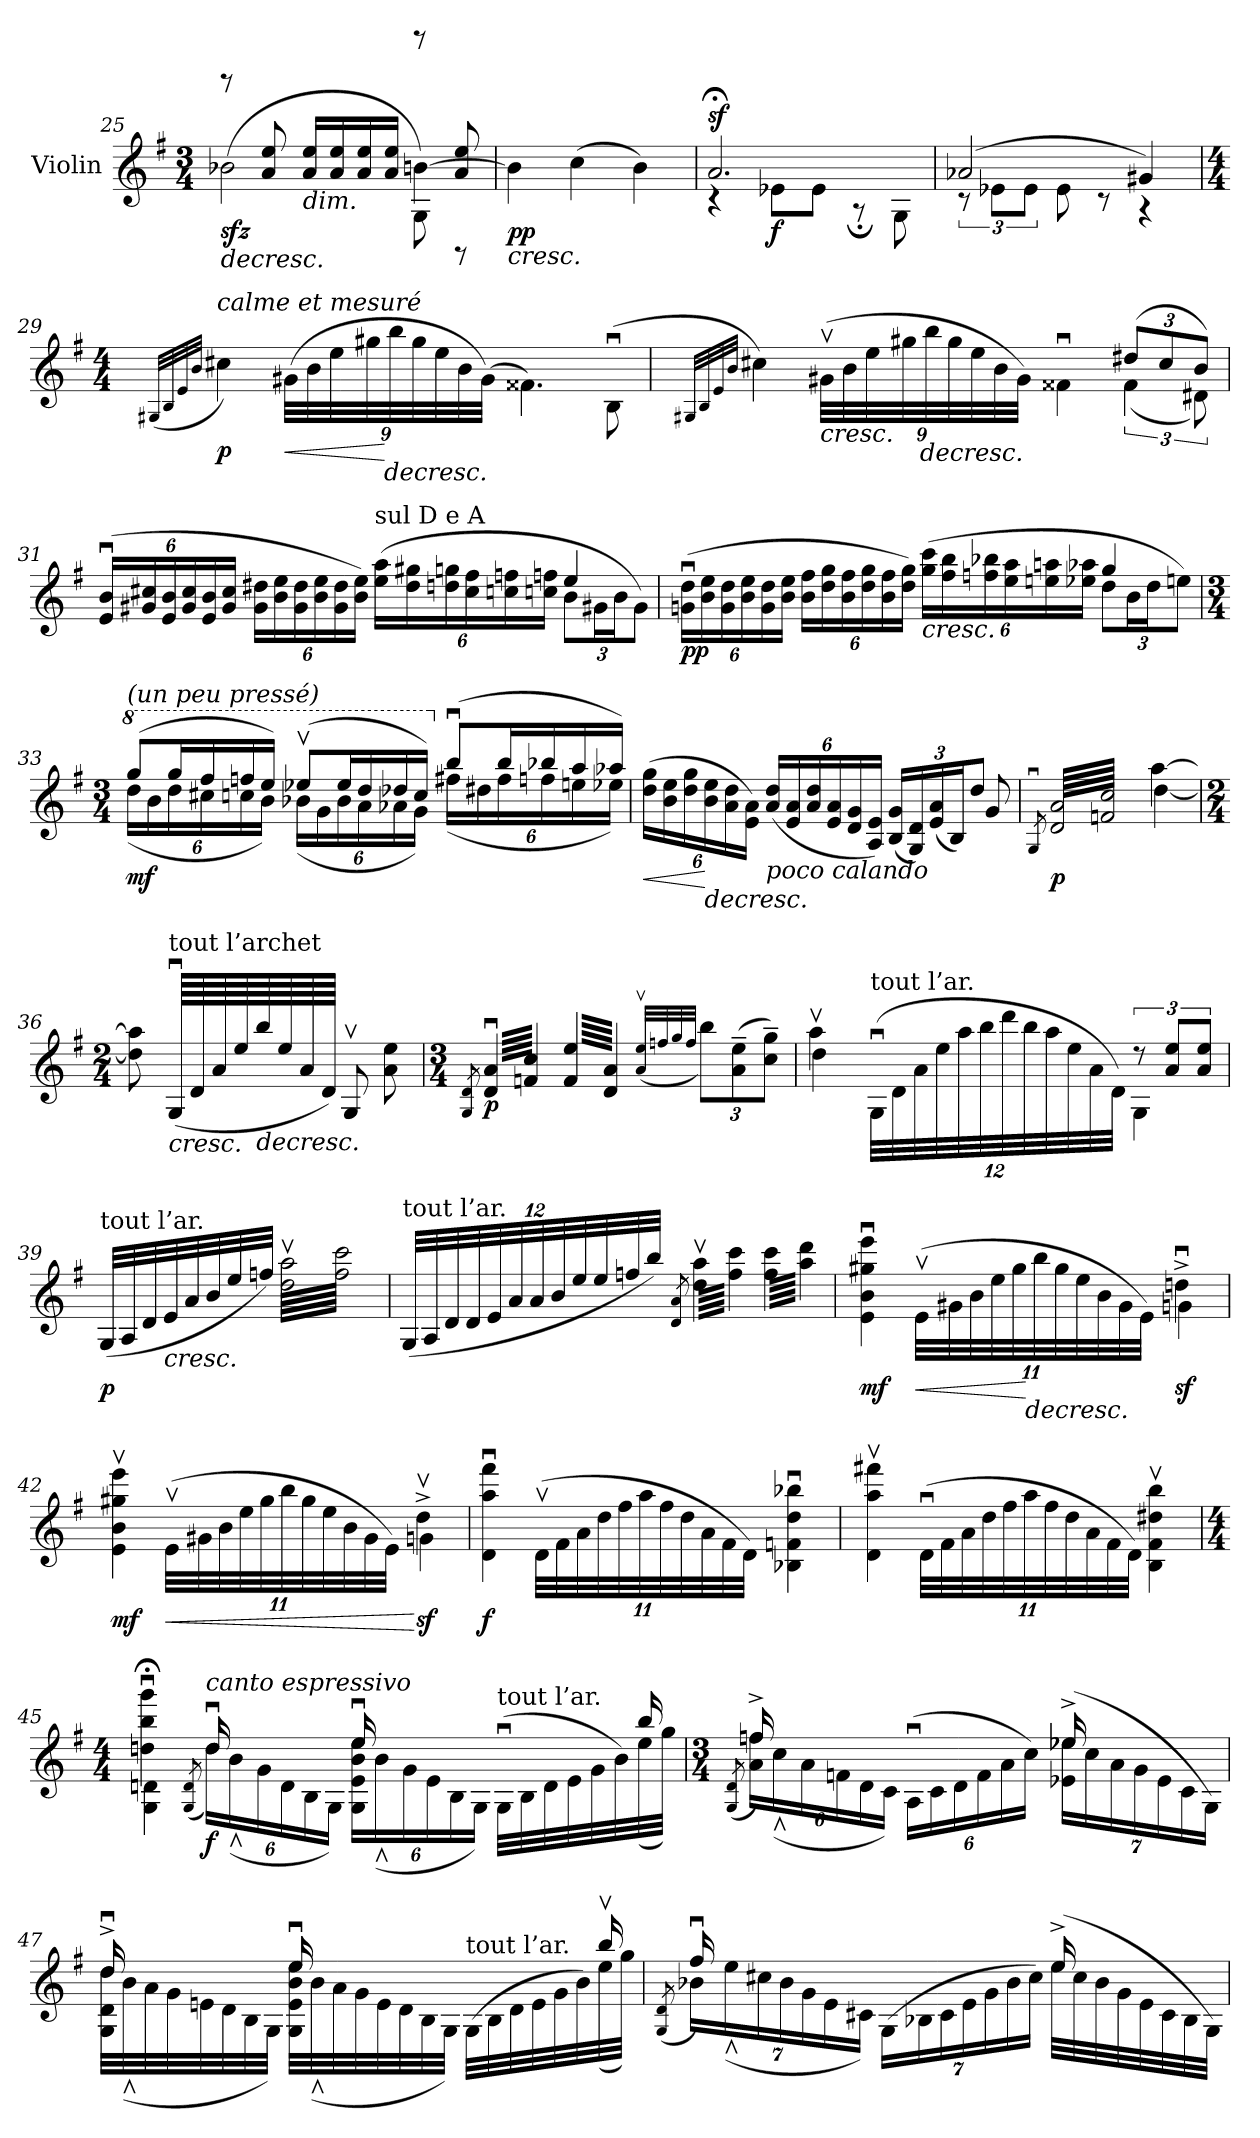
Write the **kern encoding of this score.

**kern	**dynam
*part1	*part1
*staff1	*staff1
*I"Violin	*
*I'Vln.	*
*clefG2	*
*k[f#]	*
*M3/4	*
=25	=25
!	!LO:HP:b
*^	*
*	*^	*
!	!	!	!LO:DY:n=1:b
(<2b-X\	2ryy	8rdddd	> sfz
.	.	8a/ 8ee/	.
!	!	!LO:TX:b:i:t=dim.	!
.	.	16a/ 16ee/LL	.
.	.	16a/ 16ee/	.
.	.	16a/ 16ee/	.
.	.	16a/ 16ee/JJ	.
[4bn\)	8G\	8reeeee	.
.	8rGG	8a/ 8ee/	.
!!LO:LB:g=z	!!	!!
=26	=26	=26	=26
!	!	!	!LO:HP:b
!	!	!	!LO:DY:n=1:b
*v	*v	*v	*
4b\]	< pp
(4cc\	.
4b\)	.
.	]
=27	=27
*^	*
!	!	!LO:DY:a
2.a;</	4r	sf
!	!	!LO:DY:b
.	8e-X\L	f
.	8e-\J	.
.	8r;	.
.	8G\	.
=28	=28	=28
(2a-X/	12r	.
.	12e-X\L	.
.	12e-\J	.
.	8e-\	.
.	8r	.
4g#X/)	4r	.
*v	*v	*
=29	=29
*M4/4	*
(32qG#X/LLL	.
32qB/	.
32qe/	.
32qb/JJJ	.
!LO:TX:a:i:t=calme et mesuré	!
!	!LO:DY:b
4cc#X\)	p
*Xbrackettup	*
!	!LO:HP:b
(36g#X\LLL	<
36b\	.
36ee\	.
36gg#X\	.
!	!LO:HP:n=1:b
36bb\	[ >
36gg#\	.
36ee\	.
36b\	.
(36g#\JJJ)	.
4.f##X\)	[
(8Bu\	.
!!LO:PB:g=z
=30	=30
32qG#X/LLL	.
32qB/	.
32qe/	.
32qb/JJJ	.
*^	*
4cc#X\)	2.ryy	.
!	!	!LO:HP:b
(36g#Xv\LLL	.	<
36b\	.	.
36ee\	.	.
36gg#X\	.	.
!	!	!LO:HP:n=1:b
36bb\	.	] >
36gg#\	.	.
36ee\	.	.
36b\	.	.
36g#\JJJ)	.	.
4f##Xu\	.	[
*	*brackettup	*
(12dd#X/L	(6f##\	.
12cc#/	.	.
12b/J)	12d#X\)	.
=31	=31	=31
*Xbrackettup	*	*
!	!	!LO:DY:b
!	!	!LO:DY:n=1:b
(24e/u 24b/uLL	2.ryy	ppp other-dynamics
24g#X/ 24cc#X/	.	.
24e/ 24b/	.	.
24g#/ 24cc#/	.	.
24e/ 24b/	.	.
24g#/ 24cc#/JJ	.	.
24g#\ 24dd#X\LL	.	.
24b\ 24ee\	.	.
24g#\ 24dd#\	.	.
24b\ 24ee\	.	.
24g#\ 24dd#\	.	.
24b\ 24ee\JJ)	.	.
!LO:TX:a:t=sul D e A	!	!
(>24ee\ 24aa\LL	.	.
24dd#\ 24gg#X\	.	.
24ddn\ 24ggn\	.	.
24cc#\ 24ff#\	.	.
24ccn\ 24ffn\	.	.
24ccn\ 24ffn\JJ	.	.
4ee/	12b\L	.
.	24g#X\L	.
.	24b\J	.
.	12g#\J)	.
!!LO:LB:g=z	!!
=32	=32	=32
!	!	!LO:DY:b
(24gn\u 24dd\uLL	2.ryy	pp
24b\ 24ee\	.	.
24g\ 24dd\	.	.
24b\ 24ee\	.	.
24g\ 24dd\	.	.
24b\ 24ee\JJ	.	.
24b\ 24ff#\LL	.	.
24dd\ 24gg\	.	.
24b\ 24ff#\	.	.
24dd\ 24gg\	.	.
24b\ 24ff#\	.	.
24dd\ 24gg\JJ)	.	.
!	!	!LO:HP:b
(>24gg\ 24ccc\LL	.	<
24ff#\ 24bb\	.	.
24ffn\ 24bb-X\	.	.
24ee\ 24aa\	.	.
24een\ 24aan\	.	.
24ee-X\ 24aa-X\JJ	.	.
4gg/	12dd\L	]
.	24b\L	.
.	24dd\J	.
.	12een\J)	.
=33	=33	=33
*M3/4	*	*
*8va	*	*
*Xtuplet	*tuplet	*
!LO:TX:a:i:t=(un peu pressé)	!	!
!	!	!LO:DY:b
(12ggg/L	(24ddd\LL	mf
.	24bb\	.
24ggg/L	24ddd\	.
24fff#/	24ccc#X\	.
24fffn/	24cccn\	.
24eee/JJ)	24bb\JJ)	.
*Xtuplet	*tuplet	*
(12eee-Xv/L	(24bb-X\LL	.
.	24gg\	.
24eee-/L	24bb-\	.
24ddd/	24aa\	.
24ddd-X/	24aa-X\	.
24ccc/JJ)	24gg\JJ)	.
*X8va	*	*
*Xtuplet	*tuplet	*
(12bbu/L	(24ff#X\LL	.
.	24dd#X\	.
24bb/L	24ff#\	.
24bb-X/	24ffn\	.
24aa/	24een\	.
24aa-X/JJ)	24ee-X\JJ)	.
!!LO:LB:g=z	!!
=34	=34	=34
!	!	!LO:HP:b
(24dd\ 24gg\LL	2ryy	<
24b\ 24ee\	.	.
24dd\ 24gg\	.	.
!	!	!LO:HP:n=1:b
24b\ 24ee\	.	[ >
24a\ 24dd\	.	.
24e\ 24a\JJ)	.	.
!LO:TX:b:i:t=poco calando	!	!
(24a/ 24dd/LL	.	[
24e/ 24a/	.	.
24a/ 24dd/	.	.
24e/ 24a/	.	.
24d/ 24g/	.	.
24A/ 24e/JJ)	.	.
*	*Xtuplet	*
(24B/ 24g/LL	6ryy	.
24G/ 24d/)	.	.
(<24e/ 24a/	.	.
24B/J)	.	.
12dd/J	12g</	.
=35	=35	=35
(8qGu/	.	.
!LO:TX:a:i:t=trem.	!	!
!	!	!LO:DY:b
*tremolo	*	*
(64d/ 64a/LLLL	2ryy	p
64fn/ 64cc/)	.	.
64d/ 64a/	.	.
64fn/ 64cc/)	.	.
64d/ 64a/	.	.
64fn/ 64cc/)	.	.
64d/ 64a/	.	.
64fn/ 64cc/)	.	.
64d/ 64a/	.	.
64fn/ 64cc/)	.	.
64d/ 64a/	.	.
64fn/ 64cc/)	.	.
64d/ 64a/	.	.
64fn/ 64cc/)	.	.
64d/ 64a/	.	.
64fn/ 64cc/)	.	.
64d/ 64a/	.	.
64fn/ 64cc/)	.	.
64d/ 64a/	.	.
64fn/ 64cc/)	.	.
64d/ 64a/	.	.
64fn/ 64cc/)	.	.
64d/ 64a/	.	.
64fn/ 64cc/)	.	.
64d/ 64a/	.	.
64fn/ 64cc/)	.	.
64d/ 64a/	.	.
64fn/ 64cc/)	.	.
64d/ 64a/	.	.
64fn/ 64cc/)	.	.
64d/ 64a/	.	.
64fn/ 64cc/)JJJJ	.	.
*Xtremolo	*	*
[>4aa\	[4dd<\	.
.	.	.
.	.	.
.	.	.
.	.	.
.	.	.
.	.	.
.	.	.
.	.	.
.	.	.
.	.	.
.	.	.
.	.	.
.	.	.
.	.	.
.	.	.
*v	*v	*
=36	=36
*M2/4	*
*^	*
!LO:TX:a:color=#F9F9F9:t=2	!	!
*v	*v	*
8dd\] 8aa\]	.
!LO:TX:a:t=tout l’archet	!
!	!LO:HP:b
(64Gu/LLLL	<
64d/	.
64a/	.
64ee/	.
!	!LO:HP:n=1:b
64bb/	] >
64ee/	.
64a/	.
64d/JJJJ)	.
8Gv/	[
8a\ 8ee\	.
!!LO:LB:g=z
=37	=37
*M3/4	*
(8qG/ 8qd/	.
!	!LO:DY:b
*tremolo	*
((64d/u 64a/uLLLL	p
64fn/ 64cc/)	.
64d/u 64a/u	.
64fn/ 64cc/)	.
64d/u 64a/u	.
64fn/ 64cc/)	.
64d/u 64a/u	.
64fn/ 64cc/)	.
64d/u 64a/u	.
64fn/ 64cc/)	.
64d/u 64a/u	.
64fn/ 64cc/)	.
64d/u 64a/u	.
64fn/ 64cc/)	.
64d/u 64a/u	.
64fn/ 64cc/)JJJJ	.
64f/ 64ee/LLLL	.
64d/ 64a/)	.
64f/ 64ee/	.
64d/ 64a/)	.
64f/ 64ee/	.
64d/ 64a/)	.
64f/ 64ee/	.
64d/ 64a/)	.
64f/ 64ee/	.
64d/ 64a/)	.
64f/ 64ee/	.
64d/ 64a/)	.
64f/ 64ee/	.
64d/ 64a/)	.
64f/ 64ee/	.
64d/ 64a/)JJJJ	.
*Xtremolo	*
(>32qa/v 32qee/vLLL	.
32qffn/	.
32qgg/	.
32qff/JJJ	.
*tuplet	*
12bb\L)	.
.	.
.	.
.	.
.	.
.	.
(12a\~ 12ee\~	.
.	.
.	.
12cc\~ 12gg\~J)	.
=38	=38
*^	*
4aav\	4dd<\	.
!LO:TX:a:t=tout l’ar.	!	!
(48Gu\LLL	4ryy	.
48d\	.	.
48a\	.	.
48ee\	.	.
48aa\	.	.
48bb\	.	.
48ddd\	.	.
48bb\	.	.
48aa\	.	.
48ee\	.	.
48a\	.	.
48d\JJJ)	.	.
*brackettup	*	*
12r	4G\	.
12a/ 12ee/L	.	.
12a/ 12ee/J	.	.
*v	*v	*
!!LO:LB:g=z
=39	=39
!LO:TX:a:t=tout l’ar.	!
!	!LO:DY:b
(32G/LLL	p
32A/	.
32d/	.
!	!LO:HP:b
32e/	<
32a/	.
32b/	.
32ee/	.
32ffn/JJJ)	.
!LO:TX:a:i:t=trem.	!
*tremolo	*
(64dd\v 64aa\vLLLL	]
64ff\ 64ccc\)	.
64dd\v 64aa\v	.
64ff\ 64ccc\)	.
64dd\v 64aa\v	.
64ff\ 64ccc\)	.
64dd\v 64aa\v	.
64ff\ 64ccc\)	.
64dd\v 64aa\v	.
64ff\ 64ccc\)	.
64dd\v 64aa\v	.
64ff\ 64ccc\)	.
64dd\v 64aa\v	.
64ff\ 64ccc\)	.
64dd\v 64aa\v	.
64ff\ 64ccc\)	.
64dd\v 64aa\v	.
64ff\ 64ccc\)	.
64dd\v 64aa\v	.
64ff\ 64ccc\)	.
64dd\v 64aa\v	.
64ff\ 64ccc\)	.
64dd\v 64aa\v	.
64ff\ 64ccc\)	.
64dd\v 64aa\v	.
64ff\ 64ccc\)	.
64dd\v 64aa\v	.
64ff\ 64ccc\)	.
64dd\v 64aa\v	.
64ff\ 64ccc\)	.
64dd\v 64aa\v	.
64ff\ 64ccc\)JJJJ	.
*Xtremolo	*
=40	=40
*Xbrackettup	*
!LO:TX:a:t=tout l’ar.	!
(48G/LLL	.
.	.
48A/	.
.	.
48d</	.
.	.
48d</	.
.	.
48e/	.
.	.
48a</	.
.	.
48a</	.
.	.
48b/	.
.	.
48ee</	.
.	.
48ee</	.
.	.
48ffn/	.
.	.
48bb/JJJ)	.
.	.
(8qd/ 8qa/	.
!LO:TX:b:i:t=cresc.	!
*tremolo	*
((64dd\v 64aa\vLLLL	.
64ff\ 64ccc\)	.
64dd\v 64aa\v	.
64ff\ 64ccc\)	.
64dd\v 64aa\v	.
64ff\ 64ccc\)	.
64dd\v 64aa\v	.
64ff\ 64ccc\)	.
64dd\v 64aa\v	.
64ff\ 64ccc\)	.
64dd\v 64aa\v	.
64ff\ 64ccc\)	.
64dd\v 64aa\v	.
64ff\ 64ccc\)	.
64dd\v 64aa\v	.
64ff\ 64ccc\)JJJJ	.
(64ff\ 64ccc\LLLL	.
64aa\ 64ddd\))	.
64ff\ 64ccc\	.
64aa\ 64ddd\))	.
64ff\ 64ccc\	.
64aa\ 64ddd\))	.
64ff\ 64ccc\	.
64aa\ 64ddd\))	.
64ff\ 64ccc\	.
64aa\ 64ddd\))	.
64ff\ 64ccc\	.
64aa\ 64ddd\))	.
64ff\ 64ccc\	.
64aa\ 64ddd\))	.
64ff\ 64ccc\	.
64aa\ 64ddd\))JJJJ	.
*Xtremolo	*
!!LO:LB:g=z
=41	=41
*^	*
!	!	!LO:DY:b
4e\u 4b\u 4gg#X\u 4eee\u	2ryy	mf
.	.	.
.	.	.
.	.	.
.	.	.
.	.	.
.	.	.
.	.	.
!	!	!LO:HP:b
(44ev\LLL	.	<
44g#X\	.	.
44b\	.	.
44ee\	.	.
44gg#\	.	.
!	!	!LO:HP:n=1:b
44bb\	.	[ >
44gg#\	.	.
44ee\	.	.
44b\	.	.
44g#\	.	.
44e\JJJ)	.	.
!	!	!LO:DY:n=1:b
4ddnu^>\	4gn<\	[ sf
=42	=42	=42
!	!	!LO:DY:b
4e\v 4b\v 4gg#X\v 4eee\v	2ryy	mf
!	!	!LO:HP:b
(44ev\LLL	.	<
44g#X\	.	.
44b\	.	.
44ee\	.	.
44gg#\	.	.
44bb\	.	]
44gg#\	.	.
44ee\	.	.
44b\	.	.
44g#\	.	.
44e\JJJ)	.	.
!	!	!LO:DY:n=1:b
4ddv^>\	4gn<\	[ sf
=43	=43	=43
!	!	!LO:DY:b
*v	*v	*
4d\u 4aa\u 4fff#\u	f
(44dv\LLL	.
44f#\	.
44a\	.
44dd\	.
44ff#\	.
44aa\	.
44ff#\	.
44dd\	.
44a\	.
44f#\	.
44d\JJJ)	.
4B-X\u 4fn\u 4dd\u 4bb-X\u	.
!!LO:LB:g=z
=44	=44
4d\v 4aa\v 4fff#X\v	.
(44du\LLL	.
44f#\	.
44a\	.
44dd\	.
44ff#\	.
44aa\	.
44ff#\	.
44dd\	.
44a\	.
44f#\	.
44d\JJJ)	.
4B\v 4f#\v 4dd#X\v 4bb\v	.
=45	=45
*M4/4	*
*^	*
4ddn\;<u 4bb\;<u 4ggg\;<u	4G\ 4dn\	.
(<8qG/ 8qd/	.	.
!LO:TX:a:i:t=canto espressivo	!	!
!	!	!LO:DY:b
16ddu/	24dd\LL)	f
.	(>24bv\	.
16ryy	.	.
.	24g\	.
8ryy	24d\	.
.	24B\	.
.	24G\JJ)	.
16eeu/	24G\ 24e\ 24b\ 24ee\LL	.
.	(>24bv\	.
16ryy	.	.
.	24g\	.
8ryy	24e\	.
.	24B\	.
.	24G\JJ)	.
!LO:TX:a:t=tout l’ar.	!	!
8.ryy	(>32Gu\LLL	.
.	32B\	.
.	32d\	.
.	32e\	.
.	32g\	.
.	32b\)	.
16bb/	(32ee\	.
.	32gg\JJJ)	.
!!LO:LB:g=z	!!
=46	=46	=46
*M3/4	*	*
(8qG/ 8qd/	.	.
16ffn^/	24a\ 24ff\LL)	.
.	(>24ccv\	.
4..ryy	.	.
.	24a\	.
.	24fn\	.
.	24d\	.
.	24c\JJ)	.
.	(>24Au\LL	.
.	24c\	.
.	24d\	.
.	24f\	.
.	24a\	.
.	24cc\JJ)	.
(>16ee-X^/	28e-X\ 28ee-\LL	.
.	28cc\	.
8.ryy	.	.
.	28a\	.
.	28g\	.
.	28e-\	.
.	28c\	.
.	28G\JJ)	.
=47	=47	=47
16ddu^/	32G\ 32d\ 32dd\LLL	.
.	(>32bv\	.
8.ryy	32a\	.
.	32g\	.
.	32en\	.
.	32d\	.
.	32B\	.
.	32G\JJJ)	.
16eeu/	32G\ 32e\ 32b\ 32ee\LLL	.
.	(>32bv\	.
8.ryy	32a\	.
.	32g\	.
.	32e\	.
.	32d\	.
.	32B\	.
.	32G\JJJ)	.
!LO:TX:a:t=tout l’ar.	!	!
8.ryy	(>32G\LLL	.
.	32B\	.
.	32d\	.
.	32e\	.
.	32g\	.
.	32b\)	.
16bbv/	(32ee\	.
.	32gg\JJJ)	.
!!LO:PB:g=z	!!
=48	=48	=48
(8qG/ 8qd/	.	.
16ff#u/	28b-X\LL)	.
.	(>28eev\	.
4..ryy	.	.
.	28cc#X\	.
.	28b-\	.
.	28g\	.
.	28e\	.
.	28c#X\JJ)	.
.	(>28G\LL	.
.	28B-X\	.
.	28c#\	.
.	28e\	.
.	28g\	.
.	28b-\	.
.	28cc#\JJ)	.
(>16ee^/	32ee\LLL	.
.	32cc#\	.
8.ryy	32b-\	.
.	32g\	.
.	32e\	.
.	32c#\	.
.	32B-\	.
.	32G\JJJ)	.
*v	*v	*
=	=
*-	*-
